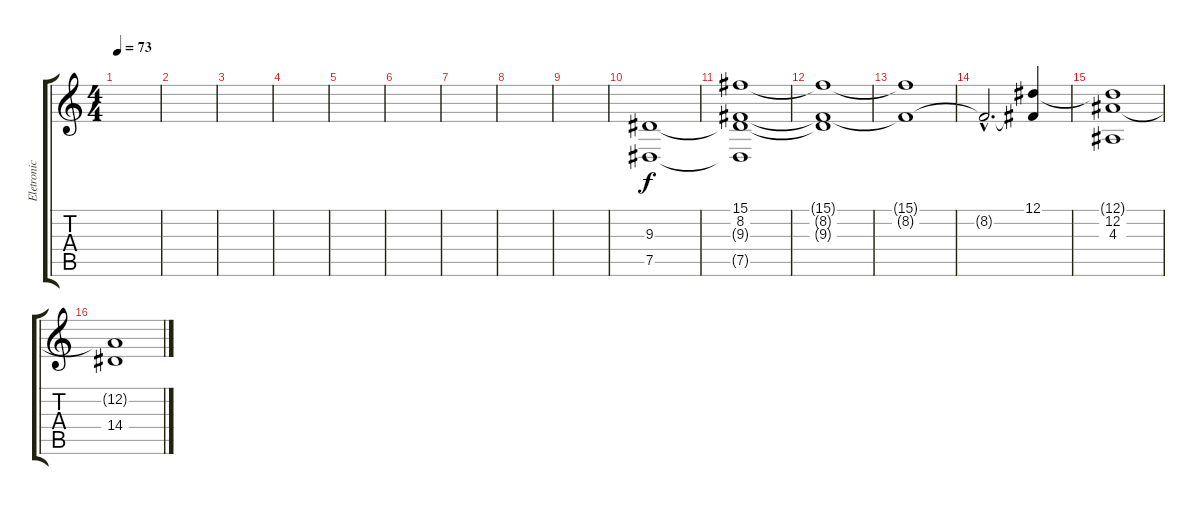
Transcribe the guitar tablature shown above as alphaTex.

\track ("Eletronic sounds and strings" "Eletronic ") {instrument stringensemble2}
\staff {score tabs}
\tuning (Eb4 Bb3 Gb3 Db3 Ab2 Eb2) {hide}
\ts (4 4)
\tempo 73
\clef g2
\ks c
|
|
|
|
|
|
|
|
|
(9.3 7.5).1{volume 11} |
(15.1 8.2 9.3{t} 7.5{t}).1 |
(15.1{t} 8.2{t} 9.3{t}).1 |
(15.1{t} 8.2{t}).1 |
8.2{hac t}.2{d} (12.1 8.2{t}).4 |
(12.1{t} 12.2 4.3).1 |
(12.2{t} 14.4).1
